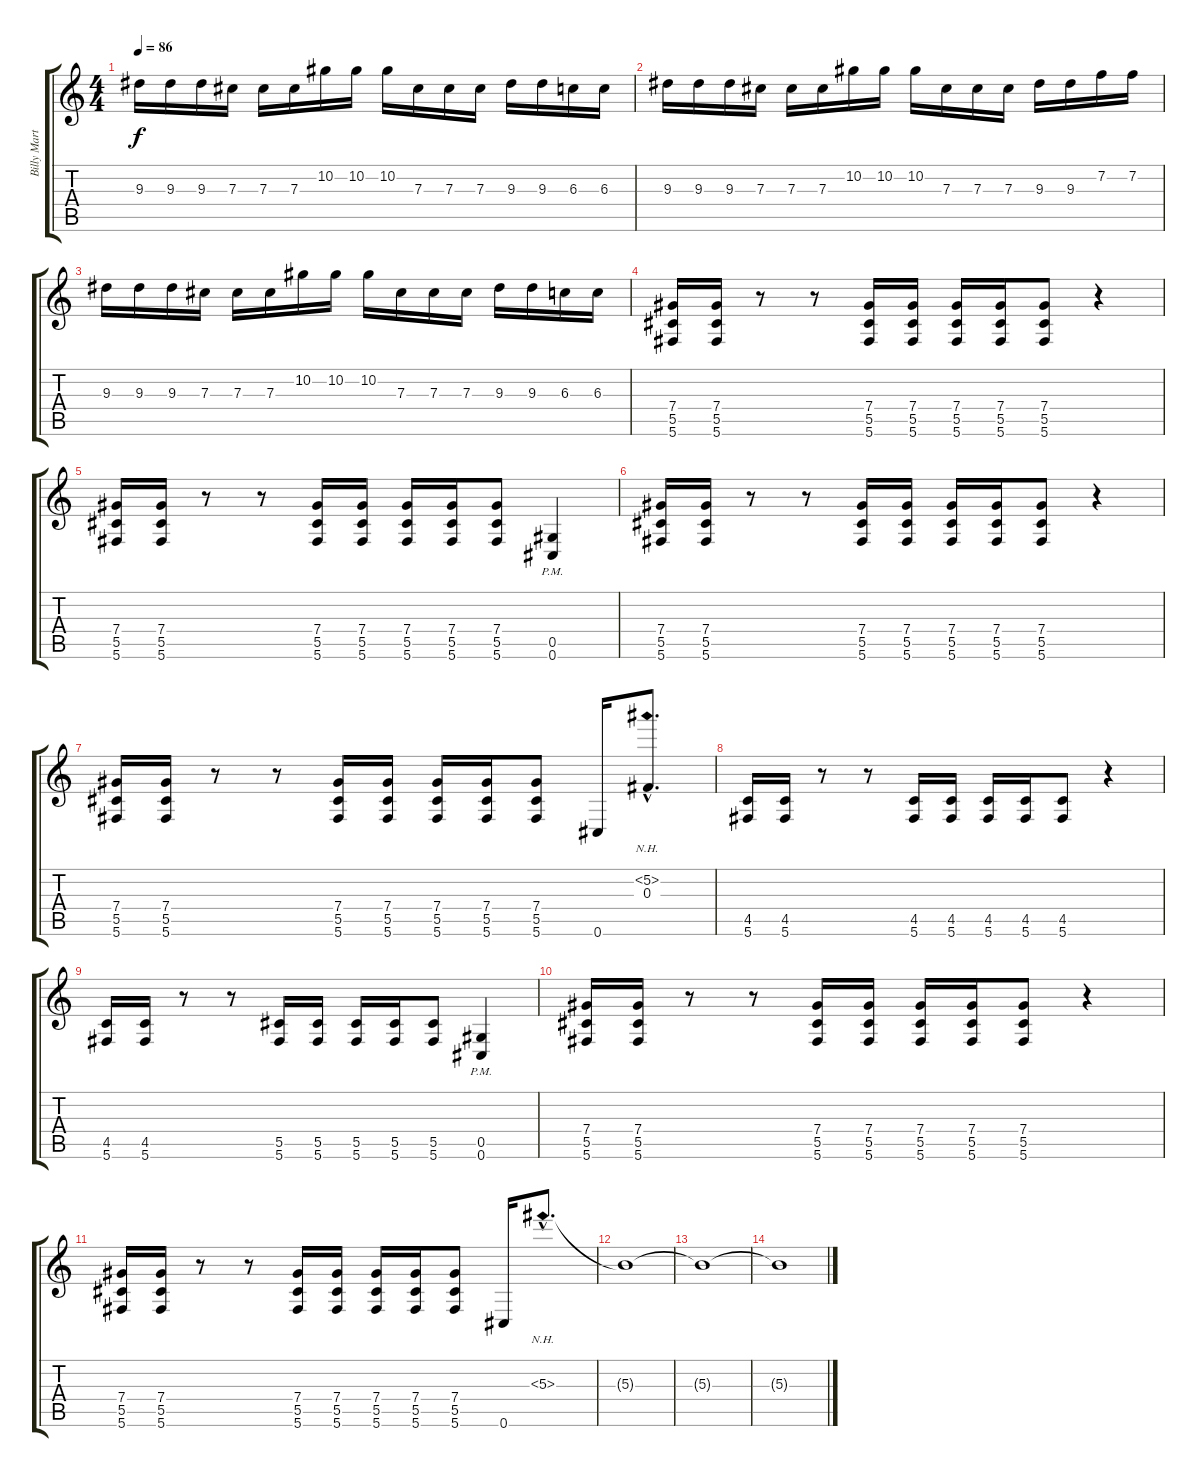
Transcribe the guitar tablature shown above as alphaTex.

\track ("Billy Martin - Lead Guitar" "Billy Mart") {instrument electricguitarclean}
\staff {score tabs}
\tuning (Eb4 Bb3 Gb3 Db3 Ab2 Db2) {hide}
\ts (4 4)
\tempo 86
\clef g2
\ks c
9.3.16{dy f} 9.3.16 9.3.16 7.3.16 7.3.16 7.3.16 10.2.16 10.2.16 10.2.16 7.3.16 7.3.16 7.3.16 9.3.16 9.3.16 6.3.16 6.3.16 |
9.3.16 9.3.16 9.3.16 7.3.16 7.3.16 7.3.16 10.2.16 10.2.16 10.2.16 7.3.16 7.3.16 7.3.16 9.3.16 9.3.16 7.2.16 7.2.16 |
9.3.16 9.3.16 9.3.16 7.3.16 7.3.16 7.3.16 10.2.16 10.2.16 10.2.16 7.3.16 7.3.16 7.3.16 9.3.16 9.3.16 6.3.16 6.3.16 |
(7.4 5.5 5.6).16 (7.4 5.5 5.6).16 r.8 r.8 (7.4 5.5 5.6).16 (7.4 5.5 5.6).16 (7.4 5.5 5.6).16 (7.4 5.5 5.6).16 (7.4 5.5 5.6).8 r.4 |
(7.4 5.5 5.6).16 (7.4 5.5 5.6).16 r.8 r.8 (7.4 5.5 5.6).16 (7.4 5.5 5.6).16 (7.4 5.5 5.6).16 (7.4 5.5 5.6).16 (7.4 5.5 5.6).8 (0.5{pm} 0.6{pm}).4 |
(7.4 5.5 5.6).16 (7.4 5.5 5.6).16 r.8 r.8 (7.4 5.5 5.6).16 (7.4 5.5 5.6).16 (7.4 5.5 5.6).16 (7.4 5.5 5.6).16 (7.4 5.5 5.6).8 r.4 |
(7.4 5.5 5.6).16 (7.4 5.5 5.6).16 r.8 r.8 (7.4 5.5 5.6).16 (7.4 5.5 5.6).16 (7.4 5.5 5.6).16 (7.4 5.5 5.6).16 (7.4 5.5 5.6).8 0.6.16 (5.2{nh hac} 0.3{hac}).8{d} |
(4.5 5.6).16 (4.5 5.6).16 r.8 r.8 (4.5 5.6).16 (4.5 5.6).16 (4.5 5.6).16 (4.5 5.6).16 (4.5 5.6).8 r.4 |
(4.5 5.6).16 (4.5 5.6).16 r.8 r.8 (5.5 5.6).16 (5.5 5.6).16 (5.5 5.6).16 (5.5 5.6).16 (5.5 5.6).8 (0.5{pm} 0.6{pm}).4 |
(7.4 5.5 5.6).16 (7.4 5.5 5.6).16 r.8 r.8 (7.4 5.5 5.6).16 (7.4 5.5 5.6).16 (7.4 5.5 5.6).16 (7.4 5.5 5.6).16 (7.4 5.5 5.6).8 r.4 |
(7.4 5.5 5.6).16 (7.4 5.5 5.6).16 r.8 r.8 (7.4 5.5 5.6).16 (7.4 5.5 5.6).16 (7.4 5.5 5.6).16 (7.4 5.5 5.6).16 (7.4 5.5 5.6).8 0.6.16 5.3{nh hac}.8{d} |
5.3{t}.1 |
5.3{t}.1 |
5.3{t}.1
